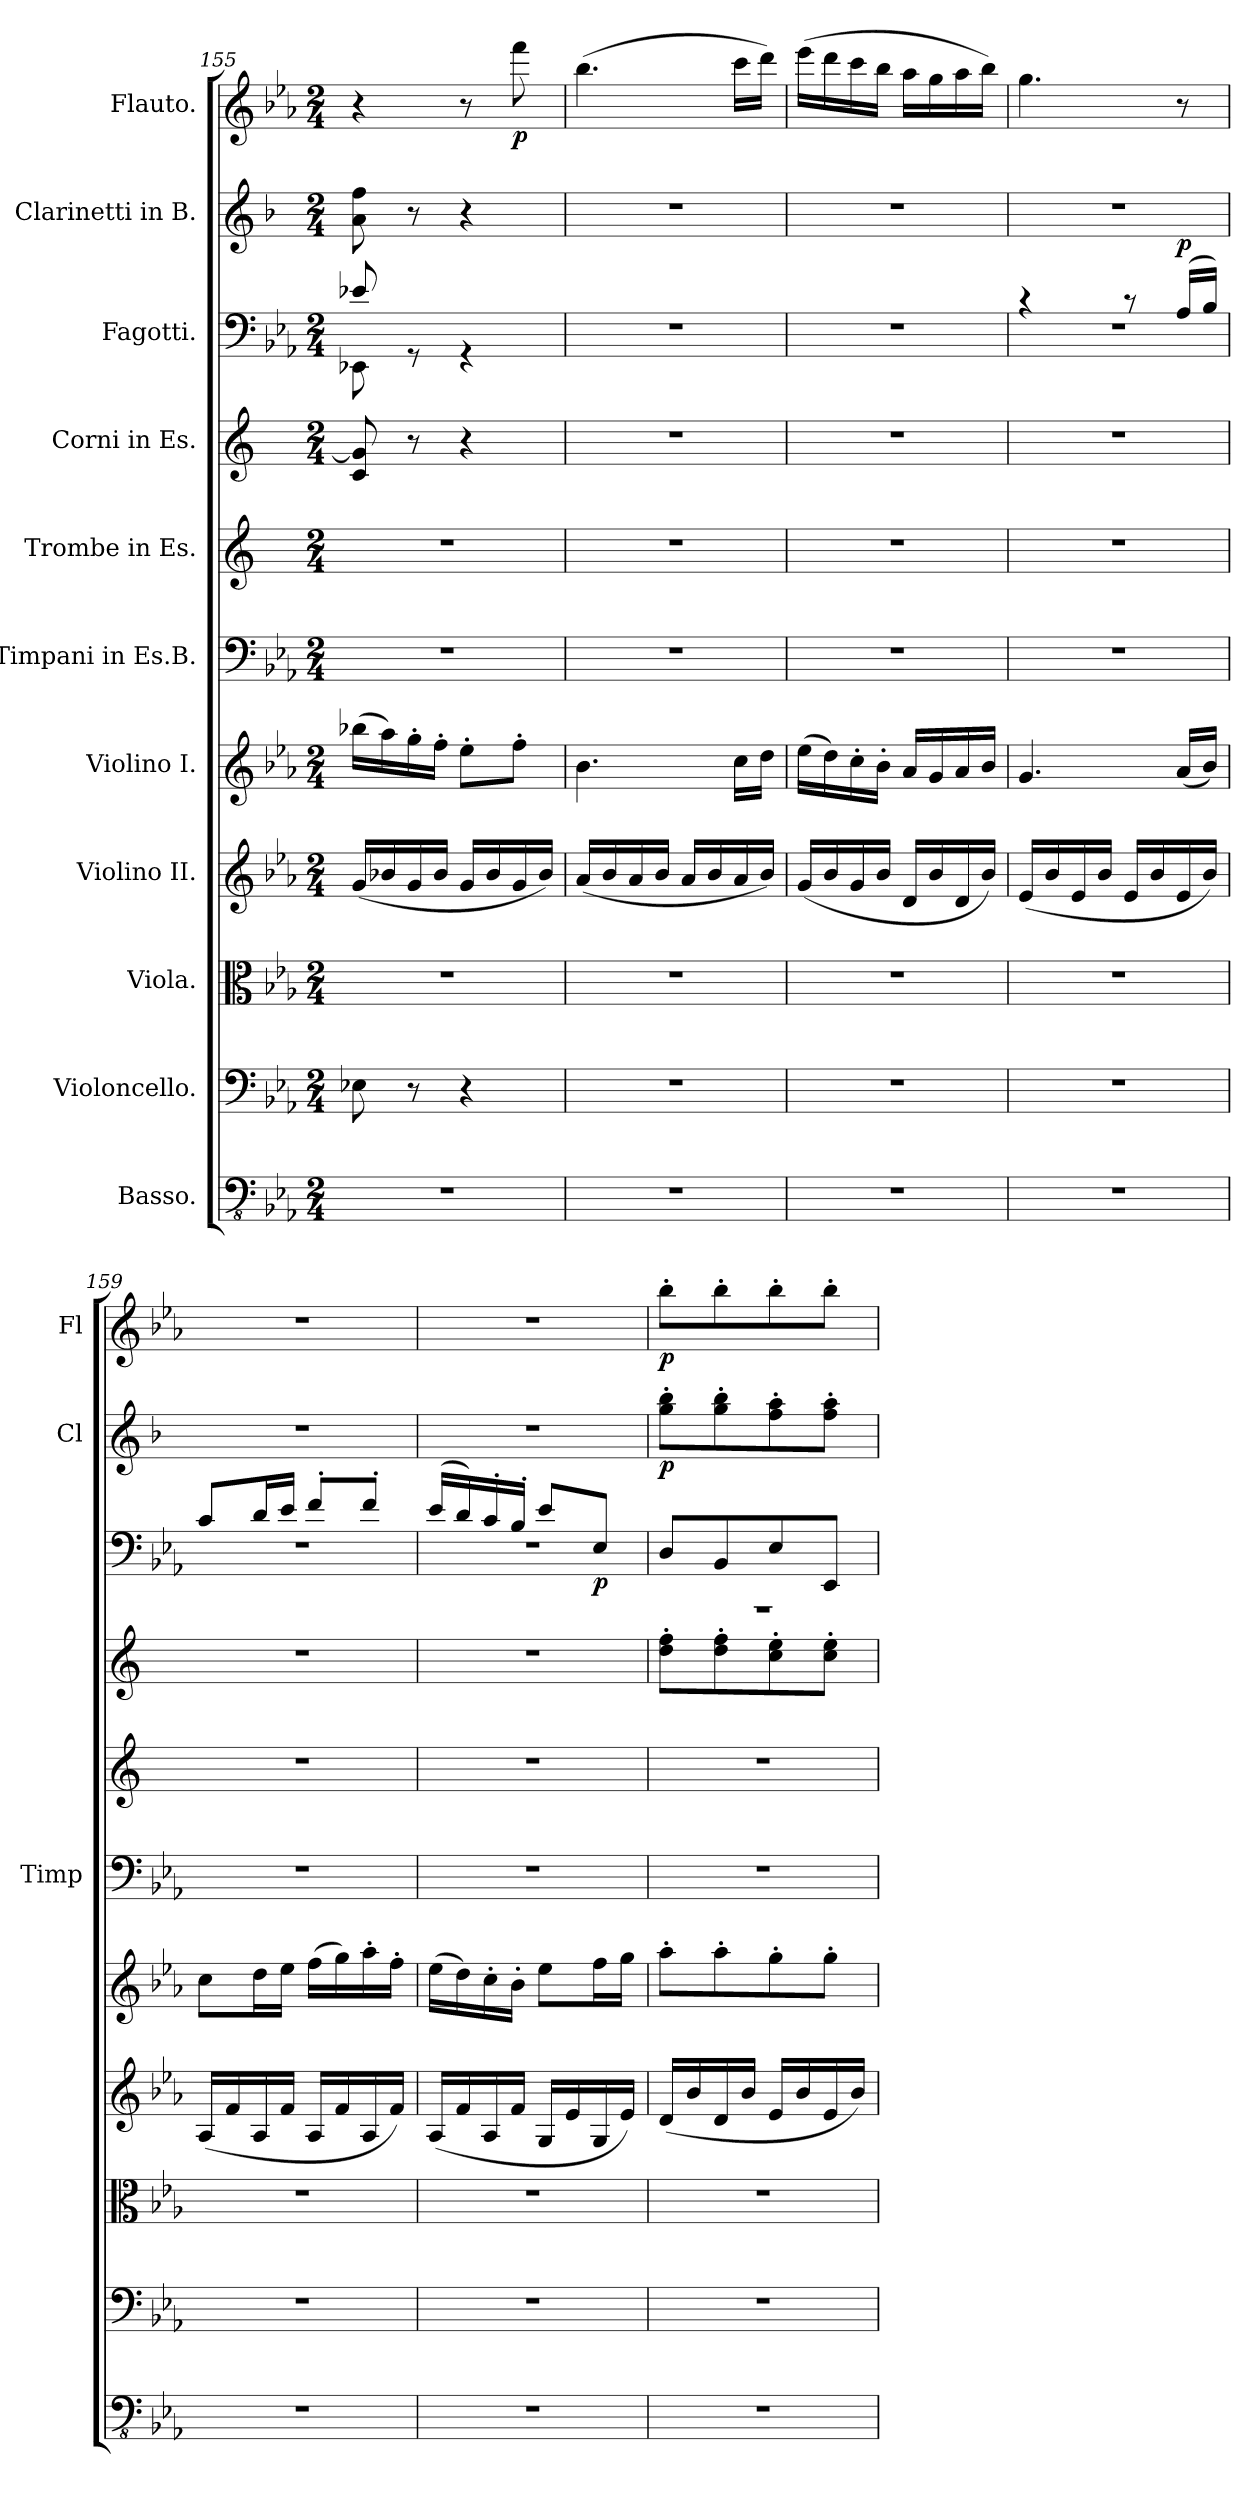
**kern	**kern	**kern	**kern	**kern	**kern	**kern	**kern	**kern	**dynam	**kern	**dynam	**kern	**dynam
*part11	*part10	*part9	*part8	*part7	*part6	*part5	*part4	*part3	*part3	*part2	*part2	*part1	*part1
*staff11	*staff10	*staff9	*staff8	*staff7	*staff6	*staff5	*staff4	*staff3	*staff3	*staff2	*staff2	*staff1	*staff1
*I"Basso.	*I"Violoncello.	*I"Viola.	*I"Violino II.	*I"Violino I.	*I"Timpani in Es.B.	*I"Trombe in Es.	*I"Corni in Es.	*I"Fagotti.	*	*I"Clarinetti in B.	*	*I"Flauto.	*
*	*	*	*	*	*I'Timp	*	*	*	*	*I'Cl	*	*I'Fl	*
*clefFv4	*clefF4	*clefC3	*clefG2	*clefG2	*clefF4	*clefG2	*clefG2	*clefF4	*	*clefG2	*	*clefG2	*
*	*	*	*	*	*	*ITrd-2c-3	*ITrd5c9	*	*	*ITrd1c2	*	*	*
*k[b-e-a-]	*k[b-e-a-]	*k[b-e-a-]	*k[b-e-a-]	*k[b-e-a-]	*k[b-e-a-]	*k[b-e-a-]	*k[b-e-a-]	*k[b-e-a-]	*	*k[b-e-a-]	*	*k[b-e-a-]	*
*M2/4	*M2/4	*M2/4	*M2/4	*M2/4	*M2/4	*M2/4	*M2/4	*M2/4	*	*M2/4	*	*M2/4	*
=155	=155	=155	=155	=155	=155	=155	=155	=155	=155	=155	=155	=155	=155
*	*	*	*	*	*	*	*	*^	*	*	*	*	*
2r	8E-X\	2r	(<16g/LL	(>16bb-X\LL	2r	2r	8E-/ 8B-/]	8e-X/	8EE-X\	.	8g\ 8ee-\	.	4r	.
.	.	.	16b-X/	16aa-\)	.	.	.	.	.	.	.	.	.	.
.	8r	.	16g/	16gg'\	.	.	8r	8rGG	4.ryy	.	8r	.	.	.
.	.	.	16b-/JJ	16ff'\JJ	.	.	.	.	.	.	.	.	.	.
.	4r	.	16g/LL	8ee-'\L	.	.	4r	4rGG	.	.	4r	.	8r	.
.	.	.	16b-/	.	.	.	.	.	.	.	.	.	.	.
!	!	!	!	!	!	!	!	!	!	!	!	!	!	!LO:DY:b
.	.	.	16g/	8ff'\J	.	.	.	.	.	.	.	.	8fff\	p
.	.	.	16b-/JJ)	.	.	.	.	.	.	.	.	.	.	.
*	*	*	*	*	*	*	*	*v	*v	*	*	*	*	*
=156	=156	=156	=156	=156	=156	=156	=156	=156	=156	=156	=156	=156	=156
2r	2r	2r	(<16a-/LL	4.b-\	2r	2r	2r	2r	.	2r	.	(>4.bb-\	.
.	.	.	16b-/	.	.	.	.	.	.	.	.	.	.
.	.	.	16a-/	.	.	.	.	.	.	.	.	.	.
.	.	.	16b-/JJ	.	.	.	.	.	.	.	.	.	.
.	.	.	16a-/LL	.	.	.	.	.	.	.	.	.	.
.	.	.	16b-/	.	.	.	.	.	.	.	.	.	.
.	.	.	16a-/	16cc\LL	.	.	.	.	.	.	.	16ccc\LL	.
.	.	.	16b-/JJ)	16dd\JJ	.	.	.	.	.	.	.	16ddd\JJ)	.
=157	=157	=157	=157	=157	=157	=157	=157	=157	=157	=157	=157	=157	=157
2r	2r	2r	(<16g/LL	(>16ee-\LL	2r	2r	2r	2r	.	2r	.	(>16eee-\LL	.
.	.	.	16b-/	16dd\)	.	.	.	.	.	.	.	16ddd\	.
.	.	.	16g/	16cc'\	.	.	.	.	.	.	.	16ccc\	.
.	.	.	16b-/JJ	16b-'\JJ	.	.	.	.	.	.	.	16bb-\JJ	.
.	.	.	16d/LL	16a-/LL	.	.	.	.	.	.	.	16aa-\LL	.
.	.	.	16b-/	16g/	.	.	.	.	.	.	.	16gg\	.
.	.	.	16d/	16a-/	.	.	.	.	.	.	.	16aa-\	.
.	.	.	16b-/JJ)	16b-/JJ	.	.	.	.	.	.	.	16bb-\JJ)	.
=158	=158	=158	=158	=158	=158	=158	=158	=158	=158	=158	=158	=158	=158
*	*	*	*	*	*	*	*	*^	*	*	*	*	*
2r	2r	2r	(<16e-/LL	4.g/	2r	2r	2r	4r	2rF	.	2r	.	4.gg\	.
.	.	.	16b-/	.	.	.	.	.	.	.	.	.	.	.
.	.	.	16e-/	.	.	.	.	.	.	.	.	.	.	.
.	.	.	16b-/JJ	.	.	.	.	.	.	.	.	.	.	.
.	.	.	16e-/LL	.	.	.	.	8r	.	.	.	.	.	.
.	.	.	16b-/	.	.	.	.	.	.	.	.	.	.	.
!	!	!	!	!	!	!	!	!	!	!LO:DY:a	!	!	!	!
.	.	.	16e-/	(<16a-/LL	.	.	.	(>16A-/LL	.	p	.	.	8r	.
.	.	.	16b-/JJ)	16b-/JJ)	.	.	.	16B-/JJ)	.	.	.	.	.	.
=159	=159	=159	=159	=159	=159	=159	=159	=159	=159	=159	=159	=159	=159	=159
2r	2r	2r	(<16A-/LL	8cc\L	2r	2r	2r	8c/L	2rF	.	2r	.	2r	.
.	.	.	16f/	.	.	.	.	.	.	.	.	.	.	.
.	.	.	16A-/	16dd\L	.	.	.	16d/L	.	.	.	.	.	.
.	.	.	16f/JJ	16ee-\JJ	.	.	.	16e-/JJ	.	.	.	.	.	.
.	.	.	16A-/LL	(>16ff\LL	.	.	.	8f'/L	.	.	.	.	.	.
.	.	.	16f/	16gg\)	.	.	.	.	.	.	.	.	.	.
.	.	.	16A-/	16aa-'\	.	.	.	8f'/J	.	.	.	.	.	.
.	.	.	16f/JJ)	16ff'\JJ	.	.	.	.	.	.	.	.	.	.
!!LO:PB:g=z
=160	=160	=160	=160	=160	=160	=160	=160	=160	=160	=160	=160	=160	=160	=160
2r	2r	2r	(<16A-/LL	(>16ee-\LL	2r	2r	2r	(>16e-/LL	2rF	.	2r	.	2r	.
.	.	.	16f/	16dd\)	.	.	.	16d/)	.	.	.	.	.	.
.	.	.	16A-/	16cc'\	.	.	.	16c'/	.	.	.	.	.	.
.	.	.	16f/JJ	16b-'\JJ	.	.	.	16B-'/JJ	.	.	.	.	.	.
.	.	.	16G/LL	8ee-\L	.	.	.	8e-/L	.	.	.	.	.	.
.	.	.	16e-/	.	.	.	.	.	.	.	.	.	.	.
!	!	!	!	!	!	!	!	!	!	!LO:DY:b	!	!	!	!
.	.	.	16G/	16ff\L	.	.	.	8E-/J	.	p	.	.	.	.
.	.	.	16e-/JJ)	16gg\JJ	.	.	.	.	.	.	.	.	.	.
=161	=161	=161	=161	=161	=161	=161	=161	=161	=161	=161	=161	=161	=161	=161
!	!	!	!	!	!	!	!	!	!	!	!	!LO:DY:b	!	!LO:DY:b
2r	2r	2r	(<16d/LL	8aa-'\L	2r	2r	8f\' 8a-\'L	8D/L	2r	.	8ff\' 8aa-\'L	p	8bb-'\L	p
.	.	.	16b-/	.	.	.	.	.	.	.	.	.	.	.
.	.	.	16d/	8aa-'\	.	.	8f\' 8a-\'	8BB-/	.	.	8ff\' 8aa-\'	.	8bb-'\	.
.	.	.	16b-/JJ	.	.	.	.	.	.	.	.	.	.	.
.	.	.	16e-/LL	8gg'\	.	.	8e-\' 8g\'	8E-/	.	.	8ee-\' 8gg\'	.	8bb-'\	.
.	.	.	16b-/	.	.	.	.	.	.	.	.	.	.	.
.	.	.	16e-/	8gg'\J	.	.	8e-\' 8g\'J	8EE-/J	.	.	8ee-\' 8gg\'J	.	8bb-'\J	.
.	.	.	16b-/JJ)	.	.	.	.	.	.	.	.	.	.	.
*	*	*	*	*	*	*	*	*v	*v	*	*	*	*	*
=	=	=	=	=	=	=	=	=	=	=	=	=	=
*-	*-	*-	*-	*-	*-	*-	*-	*-	*-	*-	*-	*-	*-
